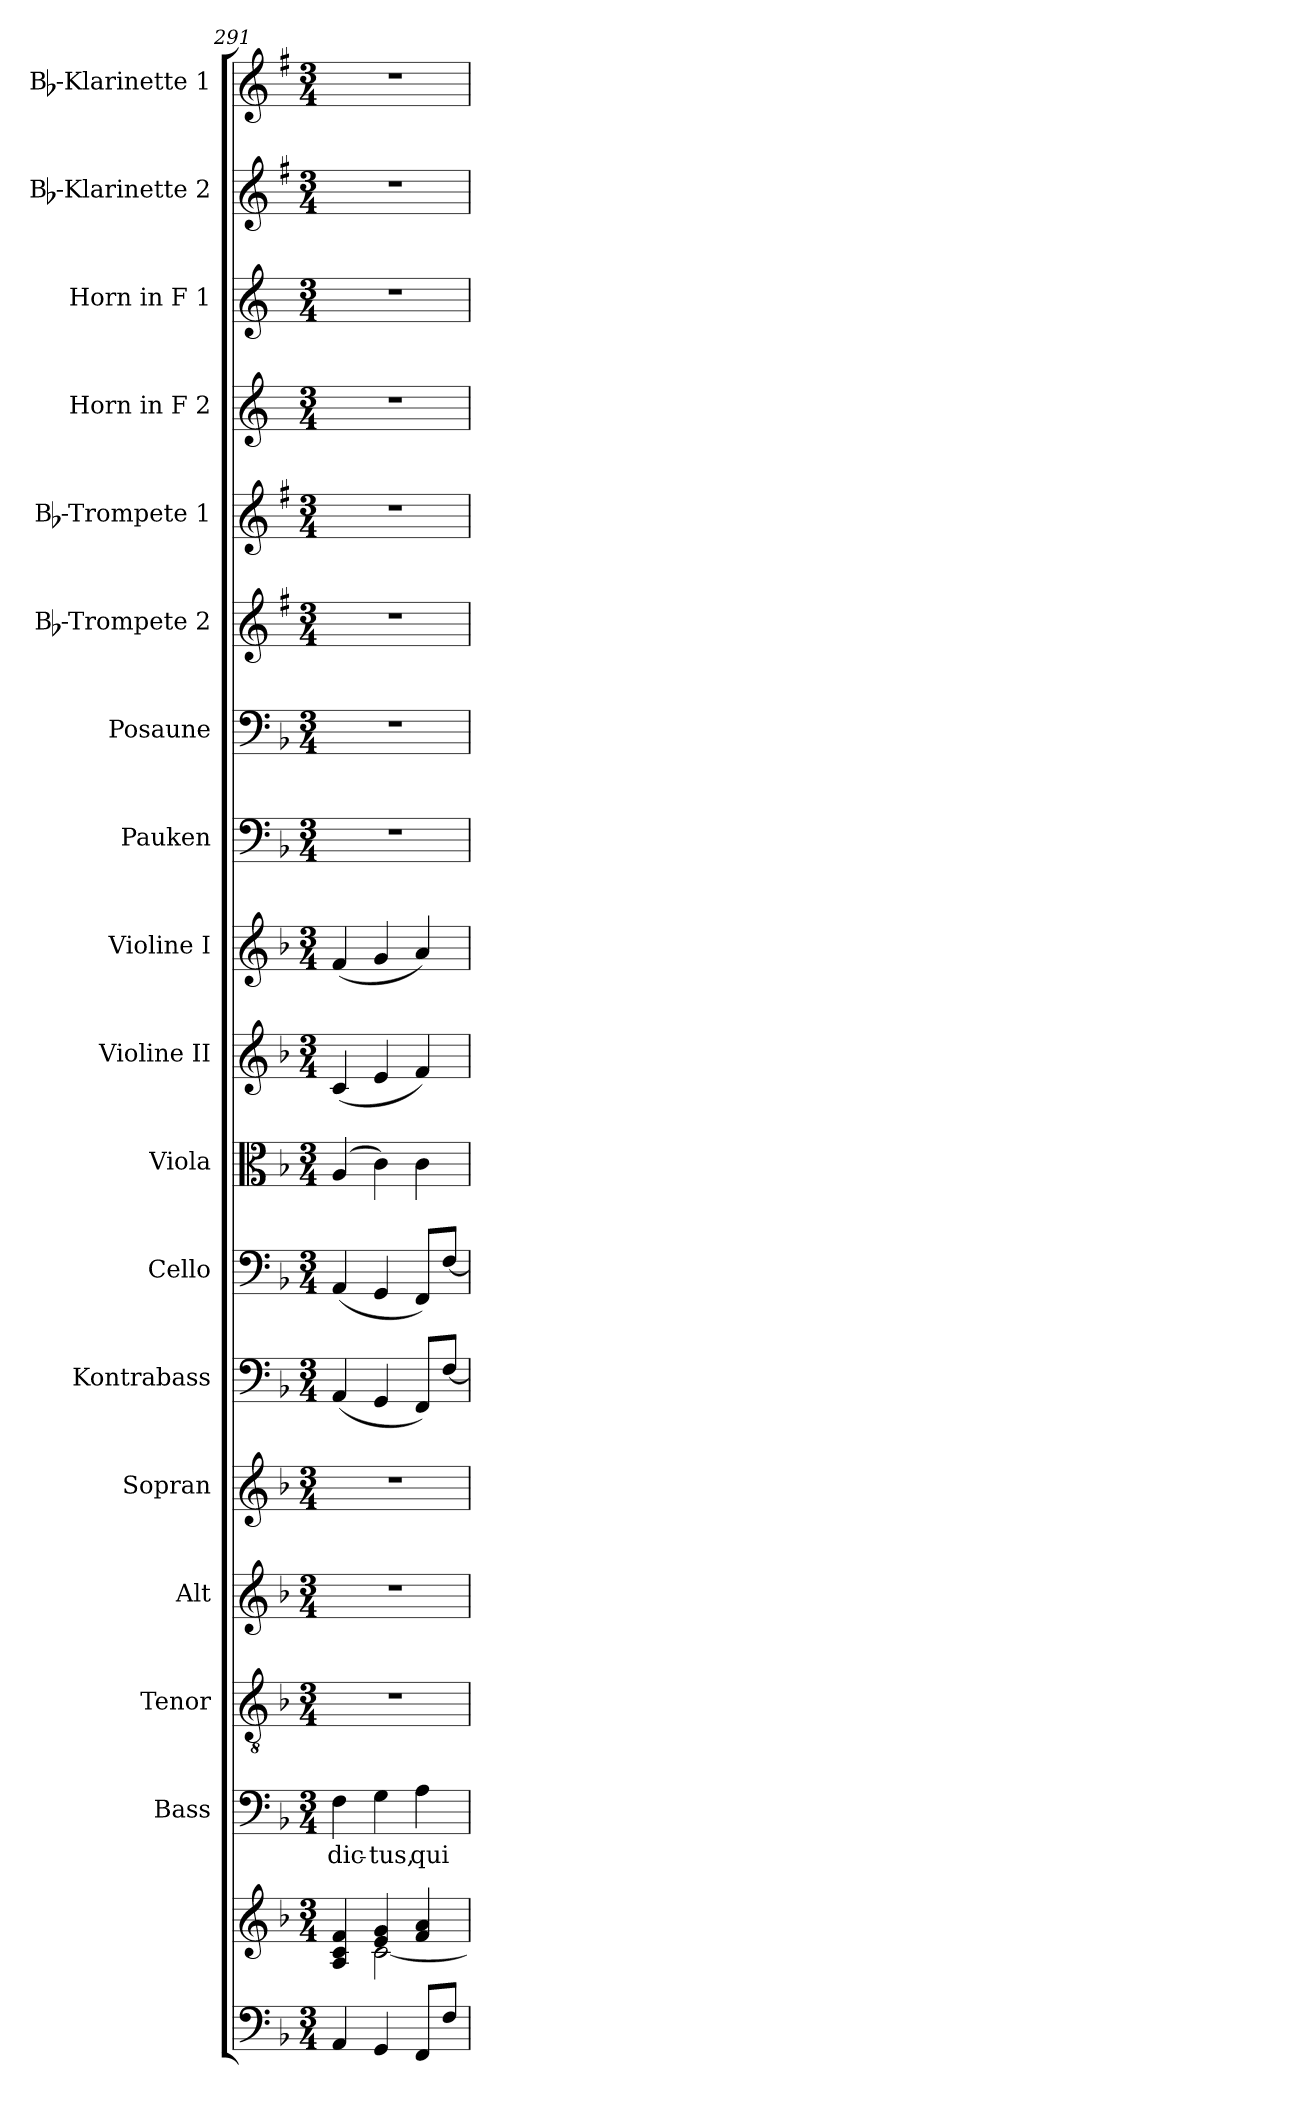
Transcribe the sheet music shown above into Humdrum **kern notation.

**kern	**kern	**kern	**text	**kern	**kern	**kern	**kern	**kern	**kern	**kern	**kern	**kern	**kern	**kern	**kern	**kern	**kern	**kern	**kern
*part18	*part18	*part17	*part17	*part16	*part15	*part14	*part13	*part12	*part11	*part10	*part9	*part8	*part7	*part6	*part5	*part4	*part3	*part2	*part1
*staff19	*staff18	*staff17	*staff17	*staff16	*staff15	*staff14	*staff13	*staff12	*staff11	*staff10	*staff9	*staff8	*staff7	*staff6	*staff5	*staff4	*staff3	*staff2	*staff1
*	*	*I"Bass	*	*I"Tenor	*I"Alt	*I"Sopran	*I"Kontrabass	*I"Cello	*I"Viola	*I"Violine II	*I"Violine I	*I"Pauken	*I"Posaune	*I"Bb-Trompete 2	*I"Bb-Trompete 1	*I"Horn in F 2	*I"Horn in F 1	*I"Bb-Klarinette 2	*I"Bb-Klarinette 1
*	*	*I'B.	*	*I'T.	*I'A.	*I'S.	*I'Kb.	*	*I'Vla.	*I'Vl. II	*I'Vl. I	*I'Pk.	*I'Pos.	*I'Bb Trp. 2	*I'Bb Trp. 1	*	*	*I'Bb Kl. 2	*I'Bb Kl. 1
*clefF4	*clefG2	*clefF4	*	*clefGv2	*clefG2	*clefG2	*clefF4	*clefF4	*clefC3	*clefG2	*clefG2	*clefF4	*clefF4	*clefG2	*clefG2	*clefG2	*clefG2	*clefG2	*clefG2
*	*	*	*	*	*	*	*ITrd7c12	*	*	*	*	*	*	*ITrd1c2	*ITrd1c2	*ITrd4c7	*ITrd4c7	*ITrd1c2	*ITrd1c2
*k[b-]	*k[b-]	*k[b-]	*	*k[b-]	*k[b-]	*k[b-]	*k[b-]	*k[b-]	*k[b-]	*k[b-]	*k[b-]	*k[b-]	*k[b-]	*k[b-]	*k[b-]	*k[b-]	*k[b-]	*k[b-]	*k[b-]
*F:	*F:	*F:	*	*F:	*F:	*F:	*F:	*F:	*F:	*F:	*F:	*F:	*F:	*F:	*F:	*F:	*F:	*F:	*F:
*M3/4	*M3/4	*M3/4	*	*M3/4	*M3/4	*M3/4	*M3/4	*M3/4	*M3/4	*M3/4	*M3/4	*M3/4	*M3/4	*M3/4	*M3/4	*M3/4	*M3/4	*M3/4	*M3/4
=291	=291	=291	=291	=291	=291	=291	=291	=291	=291	=291	=291	=291	=291	=291	=291	=291	=291	=291	=291
*	*^	*	*	*	*	*	*	*	*	*	*	*	*	*	*	*	*	*	*
!	!	!	!	!LO:LY:b	!	!	!	!	!	!	!	!	!	!	!	!	!	!	!	!
4AA/	4A/ 4c/ 4f/	4ryy	4F\	-dic-	2.r	2.r	2.r	(<4AAA/	(<4AA/	(4A/	(<4c/	(<4f/	2.r	2.r	2.r	2.r	2.r	2.r	2.r	2.r
!	!	!	!	!LO:LY:b	!	!	!	!	!	!	!	!	!	!	!	!	!	!	!	!
4GG/	4e/ 4g/	[<2c\	4G\	-tus,	.	.	.	4GGG/	4GG/	4c\)	4e/	4g/	.	.	.	.	.	.	.	.
!	!	!	!	!LO:LY:b	!	!	!	!	!	!	!	!	!	!	!	!	!	!	!	!
8FF/L	4f/ 4a/	.	4A\	qui	.	.	.	8FFF/L)	8FF/L)	4c\	4f/)	4a/)	.	.	.	.	.	.	.	.
8F/J	.	.	.	.	.	.	.	[8FF/J	[8F/J	.	.	.	.	.	.	.	.	.	.	.
*	*v	*v	*	*	*	*	*	*	*	*	*	*	*	*	*	*	*	*	*	*
=	=	=	=	=	=	=	=	=	=	=	=	=	=	=	=	=	=	=	=
*-	*-	*-	*-	*-	*-	*-	*-	*-	*-	*-	*-	*-	*-	*-	*-	*-	*-	*-	*-
